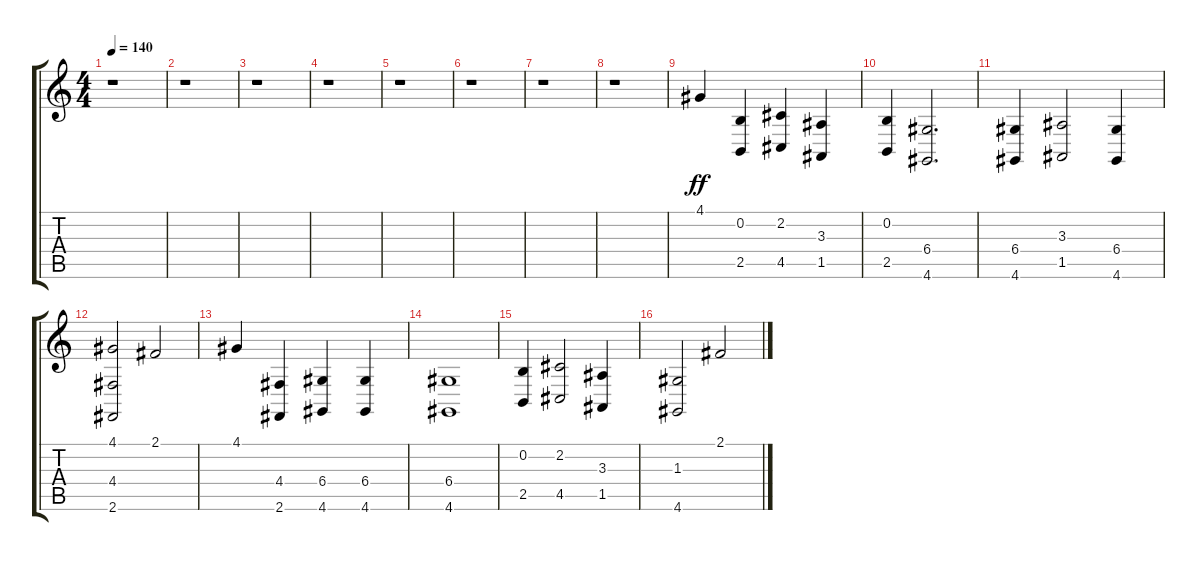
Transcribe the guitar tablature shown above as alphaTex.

\track "" {instrument choiraahs}
\staff {score tabs}
\tuning (E4 B3 G3 D3 A2 E2) {hide}
\ts (4 4)
\tempo 140
\clef g2
\ks c
r.1{dy ff} |
r.1 |
r.1 |
r.1 |
r.1 |
r.1 |
r.1 |
r.1 |
4.1.4 (0.2 2.5).4 (2.2 4.5).4 (3.3 1.5).4 |
(0.2 2.5).4 (6.4 4.6).2{d} |
(6.4 4.6).4 (3.3 1.5).2 (6.4 4.6).4 |
(4.1 4.4 2.6).2 2.1.2 |
4.1.4 (4.4 2.6).4 (6.4 4.6).4 (6.4 4.6).4 |
(6.4 4.6).1 |
(0.2 2.5).4 (2.2 4.5).2 (3.3 1.5).4 |
(1.3 4.6).2 2.1.2
